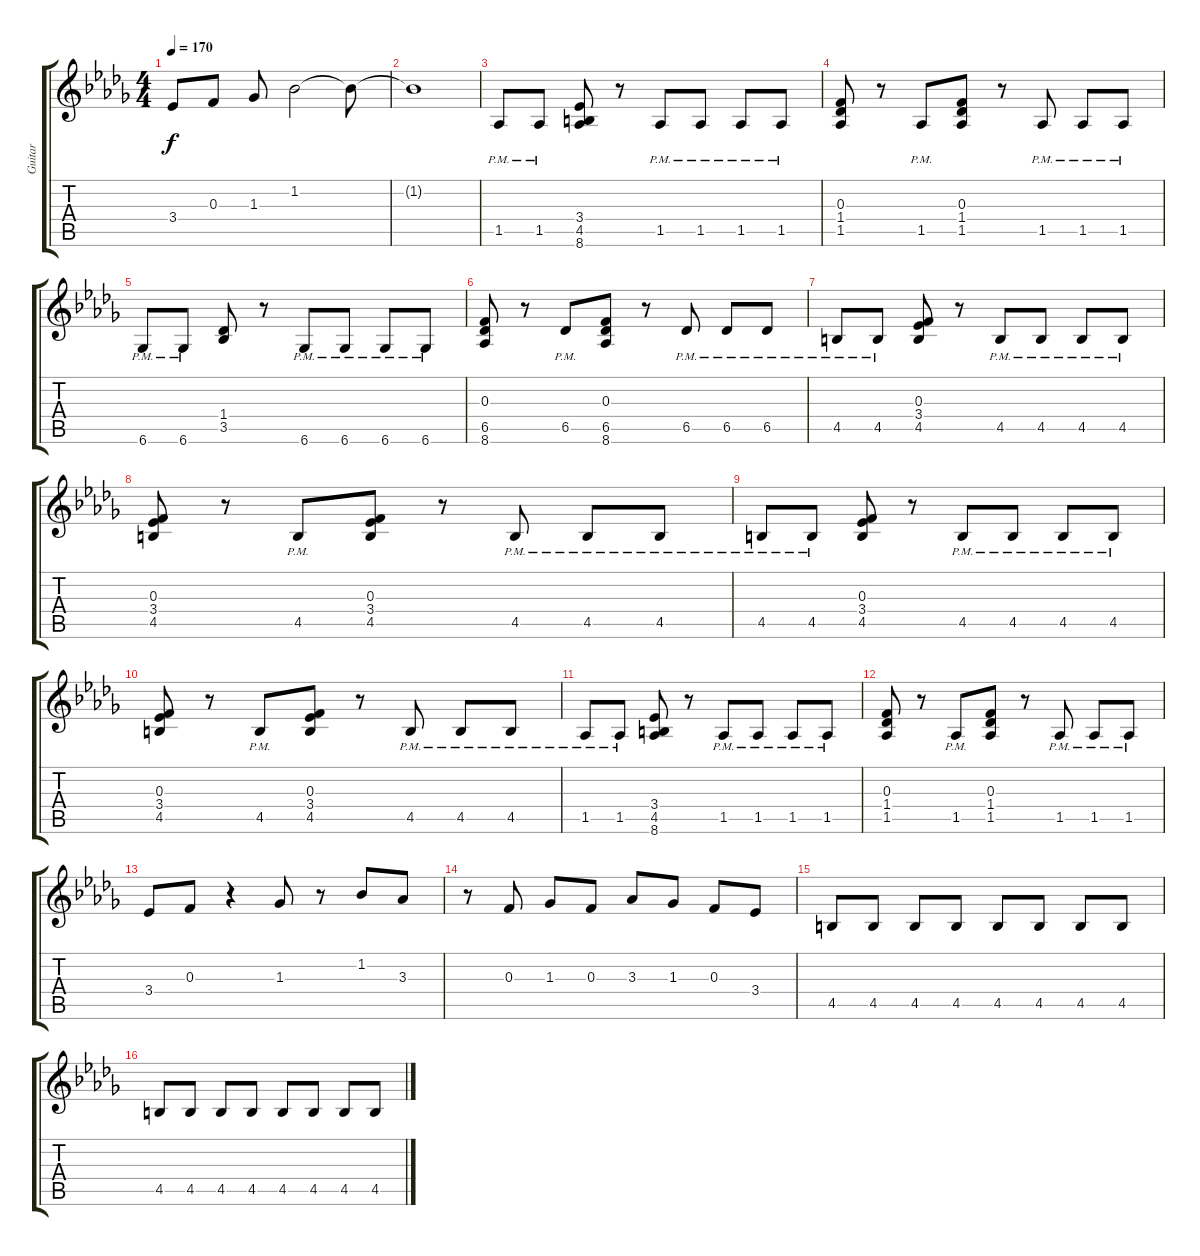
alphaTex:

\track ("Guitar" "Guitar") {instrument overdrivenguitar}
\staff {score tabs}
\tuning (D4 A3 F3 C3 G2 C2) {hide}
\ts (4 4)
\tempo 170
\clef g2
\ks db
3.4.8{dy f} 0.3.8 1.3.8 1.2.2 1.2{t}.8 |
1.2{t}.1 |
1.5{pm}.8 1.5{pm}.8 (3.4 4.5 8.6).8 r.8 1.5{pm}.8 1.5{pm}.8 1.5{pm}.8 1.5{pm}.8 |
(0.3 1.4 1.5).8 r.8 1.5{pm}.8 (0.3 1.4 1.5).8 r.8 1.5{pm}.8 1.5{pm}.8 1.5{pm}.8 |
6.6{pm}.8 6.6{pm}.8 (1.4 3.5).8 r.8 6.6{pm}.8 6.6{pm}.8 6.6{pm}.8 6.6{pm}.8 |
(0.3 6.5 8.6).8 r.8 6.5{pm}.8 (0.3 6.5 8.6).8 r.8 6.5{pm}.8 6.5{pm}.8 6.5{pm}.8 |
4.5{pm}.8 4.5{pm}.8 (0.3 3.4 4.5).8 r.8 4.5{pm}.8 4.5{pm}.8 4.5{pm}.8 4.5{pm}.8 |
(0.3 3.4 4.5).8 r.8 4.5{pm}.8 (0.3 3.4 4.5).8 r.8 4.5{pm}.8 4.5{pm}.8 4.5{pm}.8 |
4.5{pm}.8 4.5{pm}.8 (0.3 3.4 4.5).8 r.8 4.5{pm}.8 4.5{pm}.8 4.5{pm}.8 4.5{pm}.8 |
(0.3 3.4 4.5).8 r.8 4.5{pm}.8 (0.3 3.4 4.5).8 r.8 4.5{pm}.8 4.5{pm}.8 4.5{pm}.8 |
1.5{pm}.8 1.5{pm}.8 (3.4 4.5 8.6).8 r.8 1.5{pm}.8 1.5{pm}.8 1.5{pm}.8 1.5{pm}.8 |
(0.3 1.4 1.5).8 r.8 1.5{pm}.8 (0.3 1.4 1.5).8 r.8 1.5{pm}.8 1.5{pm}.8 1.5{pm}.8 |
3.4.8 0.3.8 r.4 1.3.8 r.8 1.2.8 3.3.8 |
r.8 0.3.8 1.3.8 0.3.8 3.3.8 1.3.8 0.3.8 3.4.8 |
4.5.8 4.5.8 4.5.8 4.5.8 4.5.8 4.5.8 4.5.8 4.5.8 |
4.5.8 4.5.8 4.5.8 4.5.8 4.5.8 4.5.8 4.5.8 4.5.8
